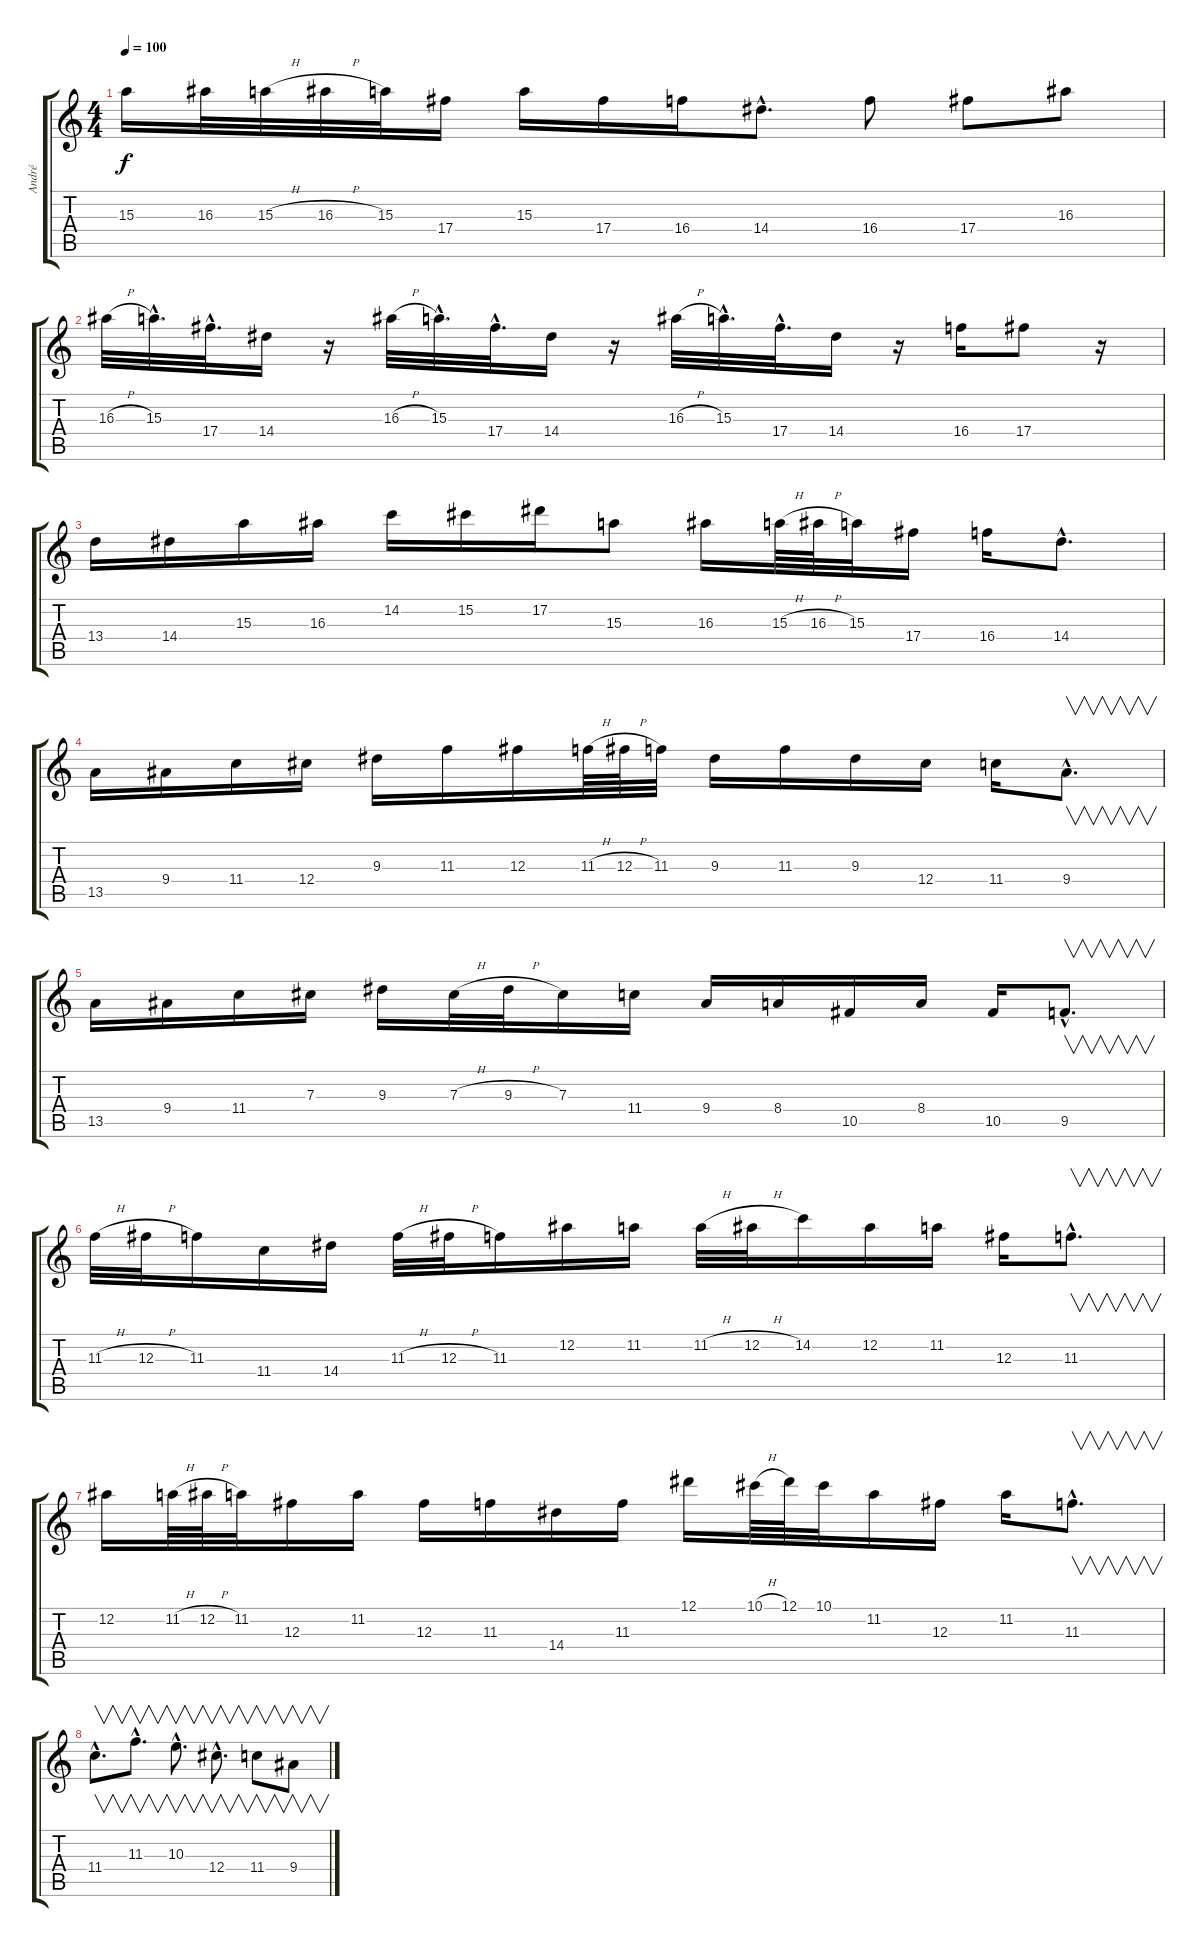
\track ("André" "André") {instrument distortionguitar}
\staff {score tabs}
\tuning (Eb4 Bb3 Gb3 Db3 Ab2 Eb2) {hide}
\ts (4 4)
\tempo 100
\clef g2
\ks c
15.3{t}.16{dy f} 16.3.32 15.3{h}.32 16.3{h}.32 15.3.32 17.4.16 15.3.16 17.4.16 16.4.16 14.4{hac}.8{d} 16.4.8 17.4.8 16.3.8 |
16.3{h}.32 15.3{hac}.32{d} 17.4{hac}.32{d} 14.4.16 r.16 16.3{h}.32 15.3{hac}.32{d} 17.4{hac}.32{d} 14.4.16 r.16 16.3{h}.32 15.3{hac}.32{d} 17.4{hac}.32{d} 14.4.16 r.16 16.4.16 17.4.8 r.16 |
13.4.16 14.4.16 15.3.16 16.3.16 14.2.16 15.2.16 17.2.16 15.3.8 16.3.16 15.3{h}.64 16.3{h}.64 15.3.32 17.4.16 16.4.16 14.4{hac}.8{d} |
13.5.16 9.4.16 11.4.16 12.4.16 9.3.16 11.3.16 12.3.16 11.3{h}.64 12.3{h}.64 11.3.32 9.3.16 11.3.16 9.3.16 12.4.16 11.4.16 9.4{hac}.8{v d} |
13.5.16 9.4.16 11.4.16 7.3.16 9.3.16 7.3{h}.32 9.3{h}.32 7.3.16 11.4.16 9.4.16 8.4.16 10.5.16 8.4.16 10.5.16 9.5{hac}.8{v d} |
11.3{h}.32 12.3{h}.32 11.3.16 11.4.16 14.4.16 11.3{h}.32 12.3{h}.32 11.3.16 12.2.16 11.2.16 11.2{h}.32 12.2{h}.32 14.2.16 12.2.16 11.2.16 12.3.16 11.3{hac}.8{v d} |
12.2.16 11.2{h}.64 12.2{h}.64 11.2.32 12.3.16 11.2.16 12.3.16 11.3.16 14.4.16 11.3.16 12.1.16 10.1{h}.64 12.1.64 10.1.32 11.2.16 12.3.16 11.2.16 11.3{hac}.8{v d} |
11.4{hac}.8{v d} 11.3{hac}.8{v d} 10.3{hac}.8{v d} 12.4{hac}.8{v d} 11.4.8{v} 9.4.8{v}
